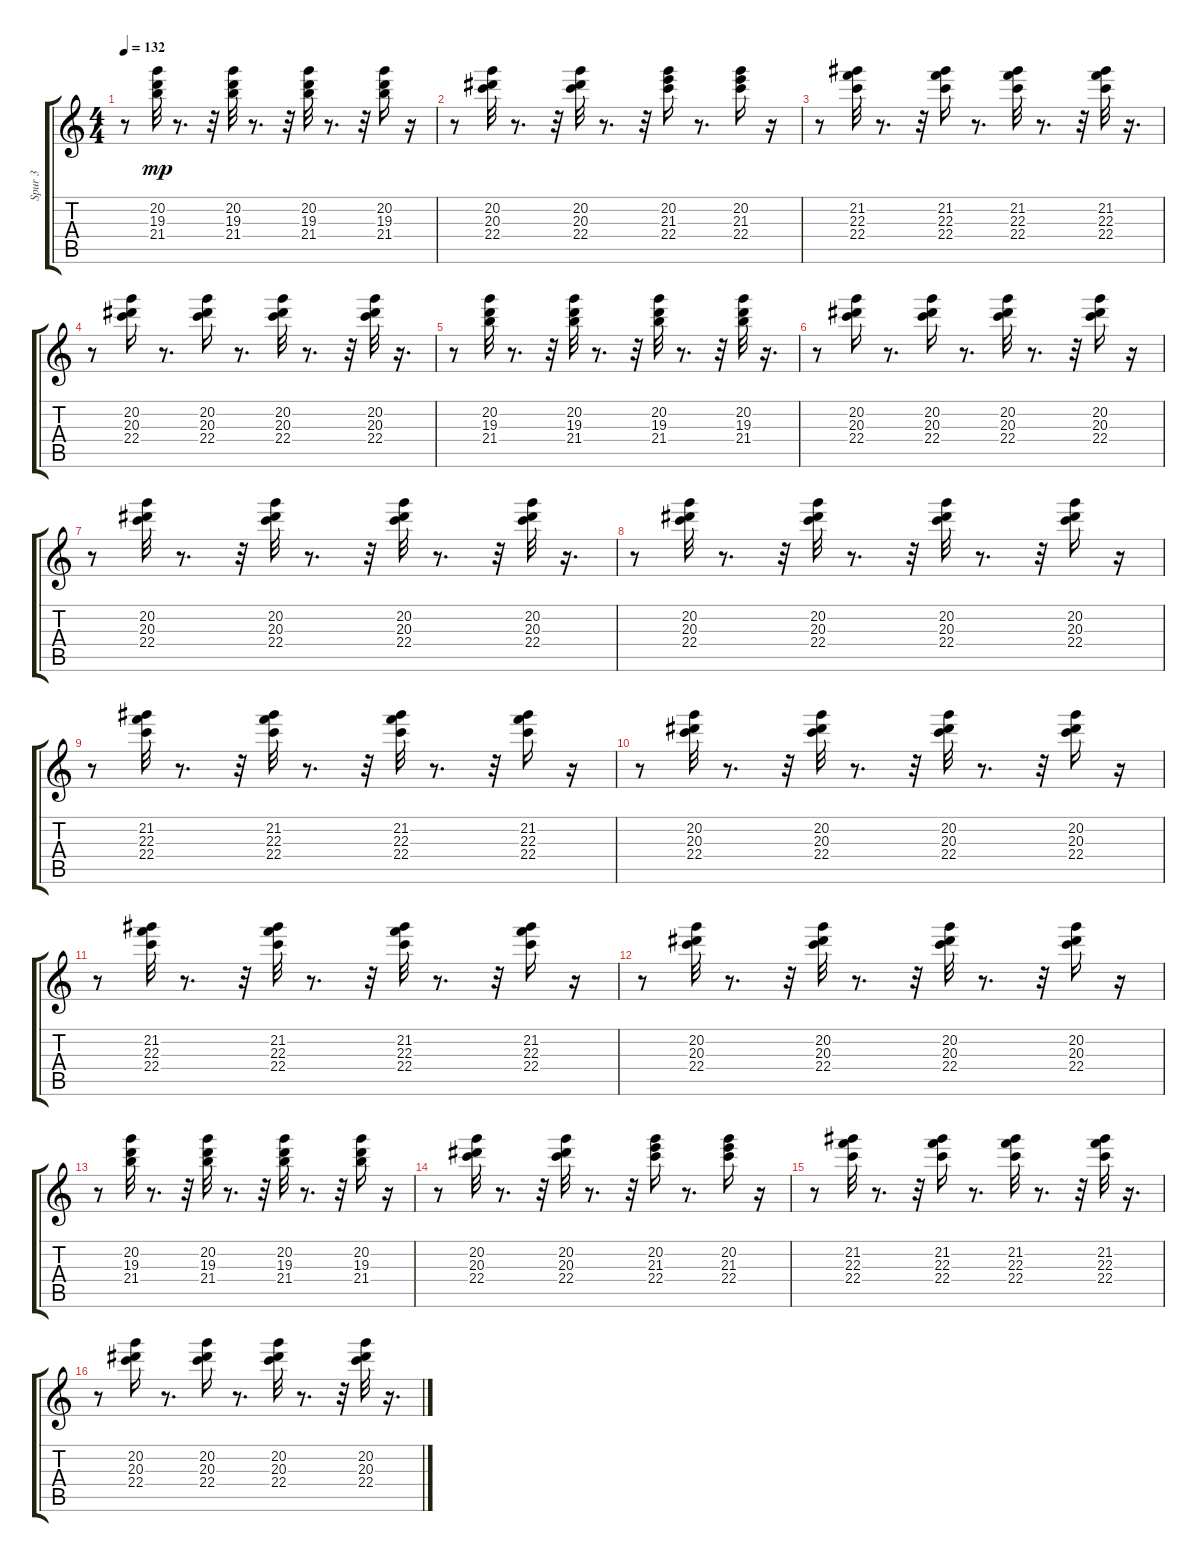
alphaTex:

\track ("Spur 3" "Spur 3") {instrument electricguitarjazz}
\staff {score tabs}
\tuning (E4 B3 G3 D3 A2 E2) {hide}
\ts (4 4)
\tempo 132
\clef g2
\ks c
r.8{dy mp} (20.2 19.3 21.4).32 r.8{d} r.32 (20.2 19.3 21.4).32 r.8{d} r.32 (20.2 19.3 21.4).32 r.8{d} r.32 (20.2 19.3 21.4).16 r.16 |
r.8 (20.2 20.3 22.4).32 r.8{d} r.32 (20.2 20.3 22.4).32 r.8{d} r.32 (20.2 21.3 22.4).16 r.8{d} (20.2 21.3 22.4).16 r.16 |
r.8 (21.2 22.3 22.4).32 r.8{d} r.32 (21.2 22.3 22.4).16 r.8{d} (21.2 22.3 22.4).32 r.8{d} r.32 (21.2 22.3 22.4).32 r.16{d} |
r.8 (20.2 20.3 22.4).16 r.8{d} (20.2 20.3 22.4).16 r.8{d} (20.2 20.3 22.4).32 r.8{d} r.32 (20.2 20.3 22.4).32 r.16{d} |
r.8 (20.2 19.3 21.4).32 r.8{d} r.32 (20.2 19.3 21.4).32 r.8{d} r.32 (20.2 19.3 21.4).32 r.8{d} r.32 (20.2 19.3 21.4).32 r.16{d} |
r.8 (20.2 20.3 22.4).16 r.8{d} (20.2 20.3 22.4).16 r.8{d} (20.2 20.3 22.4).32 r.8{d} r.32 (20.2 20.3 22.4).16 r.16 |
r.8 (20.2 20.3 22.4).32 r.8{d} r.32 (20.2 20.3 22.4).32 r.8{d} r.32 (20.2 20.3 22.4).32 r.8{d} r.32 (20.2 20.3 22.4).32 r.16{d} |
r.8 (20.2 20.3 22.4).32 r.8{d} r.32 (20.2 20.3 22.4).32 r.8{d} r.32 (20.2 20.3 22.4).32 r.8{d} r.32 (20.2 20.3 22.4).16 r.16 |
r.8 (21.2 22.3 22.4).32 r.8{d} r.32 (21.2 22.3 22.4).32 r.8{d} r.32 (21.2 22.3 22.4).32 r.8{d} r.32 (21.2 22.3 22.4).16 r.16 |
r.8 (20.2 20.3 22.4).32 r.8{d} r.32 (20.2 20.3 22.4).32 r.8{d} r.32 (20.2 20.3 22.4).32 r.8{d} r.32 (20.2 20.3 22.4).16 r.16 |
r.8 (21.2 22.3 22.4).32 r.8{d} r.32 (21.2 22.3 22.4).32 r.8{d} r.32 (21.2 22.3 22.4).32 r.8{d} r.32 (21.2 22.3 22.4).16 r.16 |
r.8 (20.2 20.3 22.4).32 r.8{d} r.32 (20.2 20.3 22.4).32 r.8{d} r.32 (20.2 20.3 22.4).32 r.8{d} r.32 (20.2 20.3 22.4).16 r.16 |
r.8 (20.2 19.3 21.4).32 r.8{d} r.32 (20.2 19.3 21.4).32 r.8{d} r.32 (20.2 19.3 21.4).32 r.8{d} r.32 (20.2 19.3 21.4).16 r.16 |
r.8 (20.2 20.3 22.4).32 r.8{d} r.32 (20.2 20.3 22.4).32 r.8{d} r.32 (20.2 21.3 22.4).16 r.8{d} (20.2 21.3 22.4).16 r.16 |
r.8 (21.2 22.3 22.4).32 r.8{d} r.32 (21.2 22.3 22.4).16 r.8{d} (21.2 22.3 22.4).32 r.8{d} r.32 (21.2 22.3 22.4).32 r.16{d} |
r.8 (20.2 20.3 22.4).16 r.8{d} (20.2 20.3 22.4).16 r.8{d} (20.2 20.3 22.4).32 r.8{d} r.32 (20.2 20.3 22.4).32 r.16{d}
